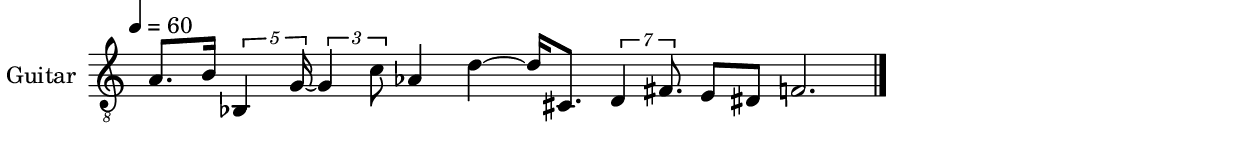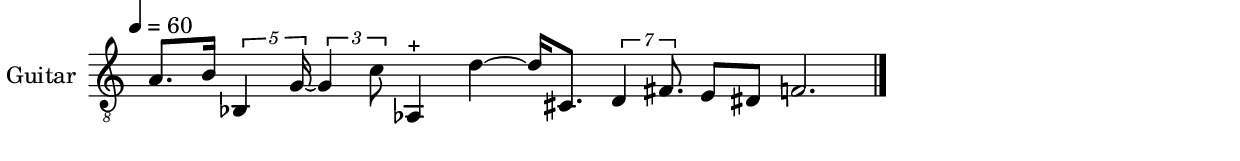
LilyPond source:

\version "2.18.2"

%{
BAHPM
Bateria de Avaliação da Habilidade de Percepção Musical
Item: 03_contorno
Igual ou diferente: diferente
%}

%%% INFORMACOES PRE-MUSICA %%%

%%%%%%%%%%%%%
% SUBITEM A %
%%%%%%%%%%%%%


% Inserir nome do instrumento, andamento, compasso, clave

instrumentoNomeItemA = \set Staff.instrumentName = "Guitar"
andamentoItemA = \tempo 4 = 60
compassoItemA = \time 11/4
clefItemA = \clef "G_8"
keyItemA = \key c \major

%%%%%%%%%%%%%
% SUBITEM B %
%%%%%%%%%%%%%

instrumentoNomeItemB = \instrumentoNomeItemA
andamentoItemB = \andamentoItemA
compassoItemB = \compassoItemA
clefItemB = \clefItemA
keyItemB = \keyItemA

%%%%%%%%%%
% MUSICA %
%%%%%%%%%%

musica = \relative c' {
  \override Staff.TimeSignature #'stencil = ##f
  \accidentalStyle Score.neo-modern
  a8. b16
  \tuplet 5/4 { bes,4 g'16 ~ }
  \tuplet 3/2 { g4 c8 }
 \tag #'itemA { aes4 }
 \tag #'itemB { aes,4-+ }
  d'4 ~ d16[ cis,8.]
  \tuplet 7/4 { d4 fis8. }
  e8[ dis] f2.
 \bar "|."
}

%%% Configuração de layout %%%

\include "lilypond-book-preamble.ly"

% desmarcar os itens abaixo para regular alinhamento de itens

\paper {
 ragged-right = ##f 
 line-width = 150\mm
}

%%% CONTEXTOS PARA CADA SUBITEM %%%

itemA = \score {
  \new Staff <<
    \instrumentoNomeItemA
    \andamentoItemA
    \compassoItemA
    \clefItemA
    \keyItemA
    \new Voice { 
      \keepWithTag #'itemA \musica
    }
  >>
}

itemB = \score {
  \new Staff <<
    \instrumentoNomeItemB
    \andamentoItemB
    \compassoItemB
    \clefItemB
    \keyItemB
    \new Voice { 
      \keepWithTag #'itemB \musica
    }
  >>
}



\itemA

% Desmarcar para incluir o subitem B

\itemB